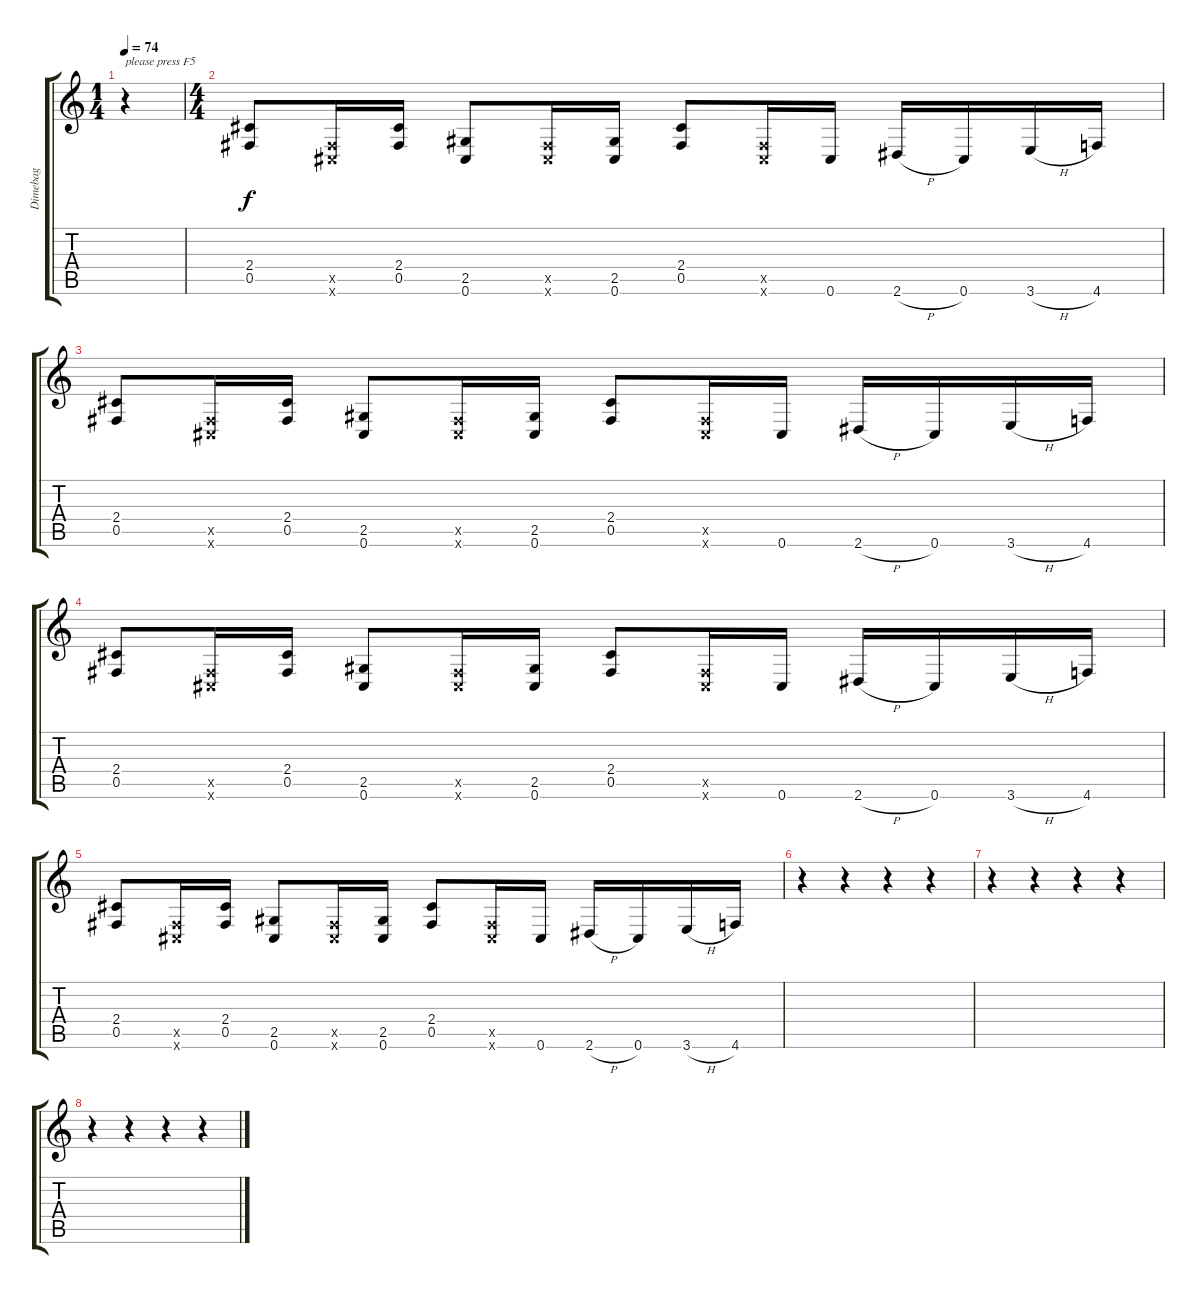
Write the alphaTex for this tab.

\track ("Dimebag" "Dimebag") {instrument distortionguitar}
\staff {score tabs}
\tuning (Db4 Ab3 E3 B2 Gb2 Db2) {hide}
\ts (1 4)
\tempo 74
\clef g2
\ks c
r.4{txt "please press F5" dy f instrument distortionguitar} |
\ts (4 4)
(2.4 0.5).8{volume 16} (0.5{x} 0.6{x}).16 (2.4 0.5).16 (2.5 0.6).8 (0.5{x} 0.6{x}).16 (2.5 0.6).16 (2.4 0.5).8 (0.5{x} 0.6{x}).16 0.6.16 2.6{h}.16 0.6.16 3.6{h}.16 4.6.16 |
(2.4 0.5).8 (0.5{x} 0.6{x}).16 (2.4 0.5).16 (2.5 0.6).8 (0.5{x} 0.6{x}).16 (2.5 0.6).16 (2.4 0.5).8 (0.5{x} 0.6{x}).16 0.6.16 2.6{h}.16 0.6.16 3.6{h}.16 4.6.16 |
(2.4 0.5).8 (0.5{x} 0.6{x}).16 (2.4 0.5).16 (2.5 0.6).8 (0.5{x} 0.6{x}).16 (2.5 0.6).16 (2.4 0.5).8 (0.5{x} 0.6{x}).16 0.6.16 2.6{h}.16 0.6.16 3.6{h}.16 4.6.16 |
(2.4 0.5).8 (0.5{x} 0.6{x}).16 (2.4 0.5).16 (2.5 0.6).8 (0.5{x} 0.6{x}).16 (2.5 0.6).16 (2.4 0.5).8 (0.5{x} 0.6{x}).16 0.6.16 2.6{h}.16 0.6.16 3.6{h}.16 4.6.16 |
r.4 r.4 r.4 r.4 |
r.4 r.4 r.4 r.4 |
r.4 r.4 r.4 r.4
